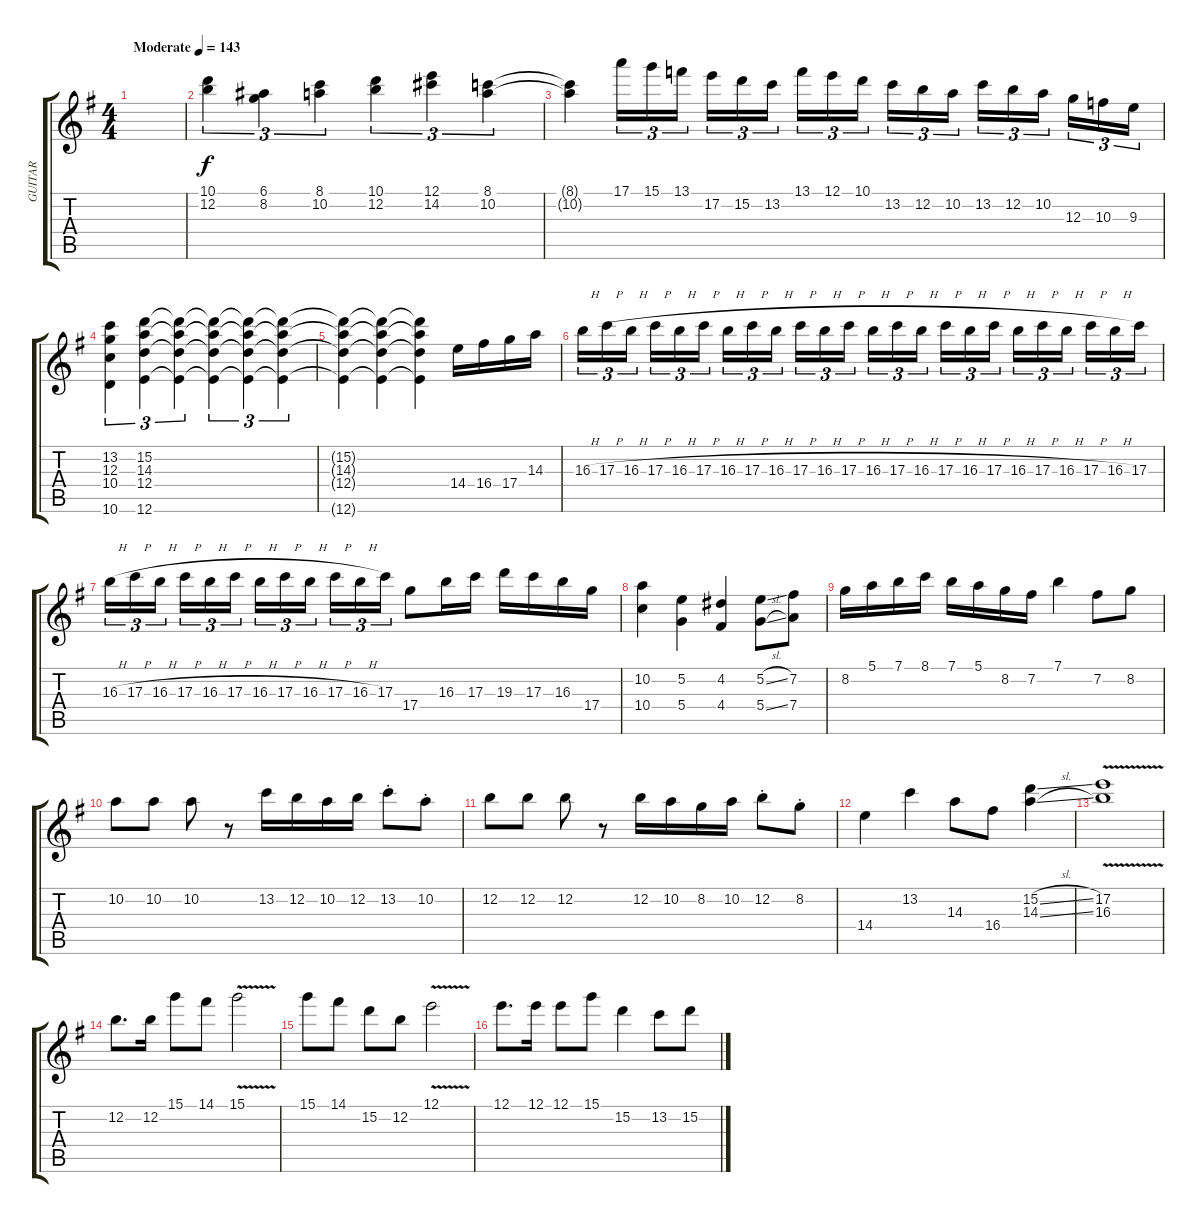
\track ("GUITAR" "GUITAR") {instrument overdrivenguitar}
\staff {score tabs}
\tuning (E4 B3 G3 D3 A2 E2) {hide}
\ts (4 4)
\tempo (143 "Moderate")
\clef g2
\ks g
|
(10.1 12.2).4{tu (3 2)} (6.1 8.2).4{tu (3 2)} (8.1 10.2).4{tu (3 2)} (10.1 12.2).4{tu (3 2)} (12.1 14.2).4{tu (3 2)} (8.1 10.2).4{tu (3 2)} |
(8.1{t} 10.2{t}).4 17.1.16{tu (3 2)} 15.1.16{tu (3 2)} 13.1.16{tu (3 2) beam splitsecondary} 17.2.16{tu (3 2)} 15.2.16{tu (3 2)} 13.2.16{tu (3 2)} 13.1.16{tu (3 2)} 12.1.16{tu (3 2)} 10.1.16{tu (3 2) beam splitsecondary} 13.2.16{tu (3 2)} 12.2.16{tu (3 2)} 10.2.16{tu (3 2)} 13.2.16{tu (3 2)} 12.2.16{tu (3 2)} 10.2.16{tu (3 2) beam splitsecondary} 12.3.16{tu (3 2)} 10.3.16{tu (3 2)} 9.3.16{tu (3 2)} |
(13.2 12.3 10.4 10.6).4{tu (3 2)} (15.2 14.3 12.4 12.6).4{tu (3 2)} (15.2{t} 14.3{t} 12.4{t} 12.6{t}).4{tu (3 2)} (15.2{t} 14.3{t} 12.4{t} 12.6{t}).4{tu (3 2)} (15.2{t} 14.3{t} 12.4{t} 12.6{t}).4{tu (3 2)} (15.2{t} 14.3{t} 12.4{t} 12.6{t}).4{tu (3 2)} |
(15.2{t} 14.3{t} 12.4{t} 12.6{t}).4 (15.2{t} 14.3{t} 12.4{t} 12.6{t}).4 (15.2{t} 14.3{t} 12.4{t} 12.6{t}).4 14.4.16 16.4.16 17.4.16 14.3.16 |
16.3{h}.16{tu (3 2)} 17.3{h}.16{tu (3 2)} 16.3{h}.16{tu (3 2) beam splitsecondary} 17.3{h}.16{tu (3 2)} 16.3{h}.16{tu (3 2)} 17.3{h}.16{tu (3 2)} 16.3{h}.16{tu (3 2)} 17.3{h}.16{tu (3 2)} 16.3{h}.16{tu (3 2) beam splitsecondary} 17.3{h}.16{tu (3 2)} 16.3{h}.16{tu (3 2)} 17.3{h}.16{tu (3 2)} 16.3{h}.16{tu (3 2)} 17.3{h}.16{tu (3 2)} 16.3{h}.16{tu (3 2) beam splitsecondary} 17.3{h}.16{tu (3 2)} 16.3{h}.16{tu (3 2)} 17.3{h}.16{tu (3 2)} 16.3{h}.16{tu (3 2)} 17.3{h}.16{tu (3 2)} 16.3{h}.16{tu (3 2) beam splitsecondary} 17.3{h}.16{tu (3 2)} 16.3{h}.16{tu (3 2)} 17.3.16{tu (3 2)} |
16.3{h}.16{tu (3 2)} 17.3{h}.16{tu (3 2)} 16.3{h}.16{tu (3 2) beam splitsecondary} 17.3{h}.16{tu (3 2)} 16.3{h}.16{tu (3 2)} 17.3{h}.16{tu (3 2)} 16.3{h}.16{tu (3 2)} 17.3{h}.16{tu (3 2)} 16.3{h}.16{tu (3 2) beam splitsecondary} 17.3{h}.16{tu (3 2)} 16.3{h}.16{tu (3 2)} 17.3.16{tu (3 2)} 17.4.8 16.3.16 17.3.16 19.3.16 17.3.16 16.3.16 17.4.16 |
(10.2 10.4).4 (5.2 5.4).4 (4.2 4.4).4 (5.2{sl} 5.4{sl}).8 (7.2 7.4).8 |
8.2.16 5.1.16 7.1.16 8.1.16 7.1.16 5.1.16 8.2.16 7.2.16 7.1.4 7.2.8 8.2.8 |
10.2.8 10.2.8 10.2.8 r.8 13.2.16 12.2.16 10.2.16 12.2.16 13.2{st}.8 10.2{st}.8 |
12.2.8 12.2.8 12.2.8 r.8 12.2.16 10.2.16 8.2.16 10.2.16 12.2{st}.8 8.2{st}.8 |
14.4.4 13.2.4 14.3.8 16.4.8 (15.2{sl} 14.3{sl}).4 |
(17.2{v} 16.3).1 |
12.2.8{d} 12.2.16 15.1.8 14.1.8 15.1{v}.2 |
15.1.8 14.1.8 15.2.8 12.2.8 12.1{v}.2 |
12.1.8{d} 12.1.16 12.1.8 15.1.8 15.2.4 13.2.8 15.2.8
